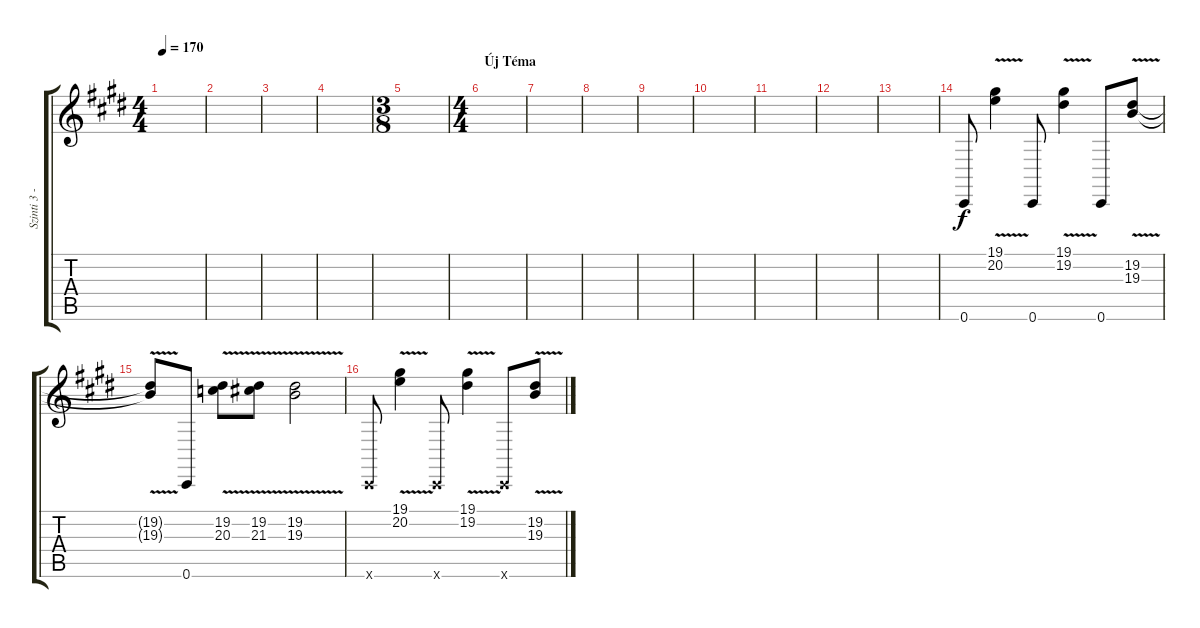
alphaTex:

\track ("Szinti 3 - French Horn" "Szinti 3 -") {instrument frenchhorn}
\staff {score tabs}
\tuning (Db4 Ab3 E3 B2 Gb2 Db2) {hide}
\ts (4 4)
\tempo 170
\clef g2
\ks c#minor
|
|
|
|
\ts (3 8)
|
\ts (4 4)
\section ("" "Új Téma")
|
|
|
|
|
|
|
|
0.6.8 (19.1{v} 20.2{v}).4 0.6.8 (19.1{v} 19.2{v}).4 0.6.8 (19.2{v} 19.3{v}).8 |
(19.2{t} 19.3{t}).8 0.6.8 (19.2{v} 20.3{v}).8 (19.2{v} 21.3{v}).8 (19.2{v} 19.3{v}).2 |
0.6{x}.8 (19.1{v} 20.2{v}).4 0.6{x}.8 (19.1{v} 19.2{v}).4 0.6{x}.8 (19.2{v} 19.3{v}).8
